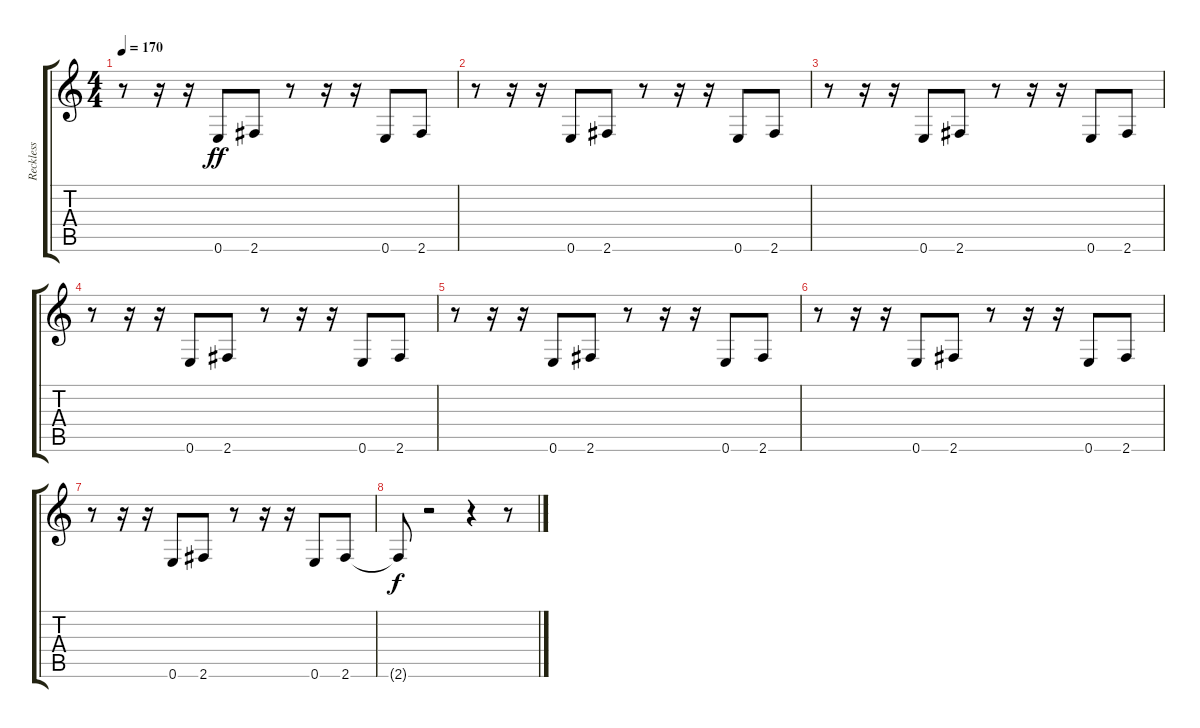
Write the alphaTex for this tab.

\track ("Reckless" "Reckless") {instrument electricbassfinger}
\staff {score tabs}
\tuning (E4 B3 G3 D3 A2 E2) {hide}
\ts (4 4)
\tempo 170
\clef g2
\ks c
r.8{dy ff} r.16 r.16 0.6.8 2.6.8 r.8 r.16 r.16 0.6.8 2.6.8 |
r.8 r.16 r.16 0.6.8 2.6.8 r.8 r.16 r.16 0.6.8 2.6.8 |
r.8 r.16 r.16 0.6.8 2.6.8 r.8 r.16 r.16 0.6.8 2.6.8 |
r.8 r.16 r.16 0.6.8 2.6.8 r.8 r.16 r.16 0.6.8 2.6.8 |
r.8 r.16 r.16 0.6.8 2.6.8 r.8 r.16 r.16 0.6.8 2.6.8 |
r.8 r.16 r.16 0.6.8 2.6.8 r.8 r.16 r.16 0.6.8 2.6.8 |
r.8 r.16 r.16 0.6.8 2.6.8 r.8 r.16 r.16 0.6.8 2.6.8 |
2.6{t}.8{dy f} r.2 r.4 r.8
